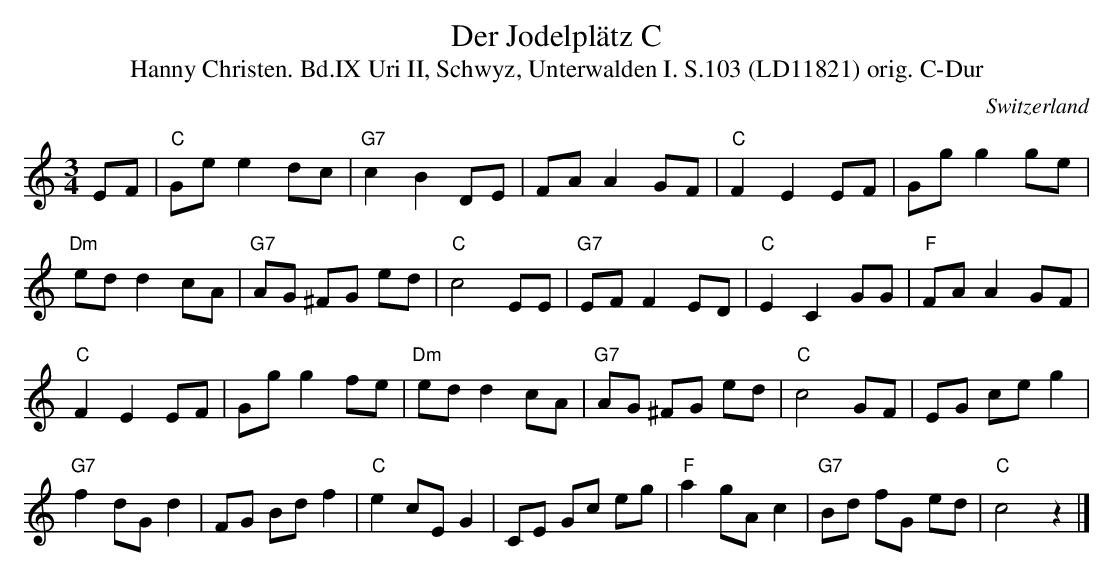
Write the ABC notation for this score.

X:1
T: Der Jodelpl\"atz C
T:Hanny Christen. Bd.IX Uri II, Schwyz, Unterwalden I. S.103 (LD11821) orig. C-Dur
M:3/4
L:1/8
O:Switzerland
K:C major
EF | "C"Ge e2 dc | "G7"c2 B2 DE | FA A2 GF | "C"F2E2 EF | Gg g2 ge |
"Dm"ed d2 cA | "G7"AG ^FG ed | "C"c4 EE | "G7"EF F2 ED | "C"E2C2 GG | "F"FA A2 GF |
"C"F2E2 EF | Gg g2 fe | "Dm"ed d2 cA | "G7"AG ^FG ed | "C"c4 GF | EG ce g2 |
"G7"f2 dG d2 | FG Bd f2 | "C"e2 cE G2 | CE Gc eg | "F"a2 gA c2 | "G7"Bd fG ed | "C"c4 z2 |]
